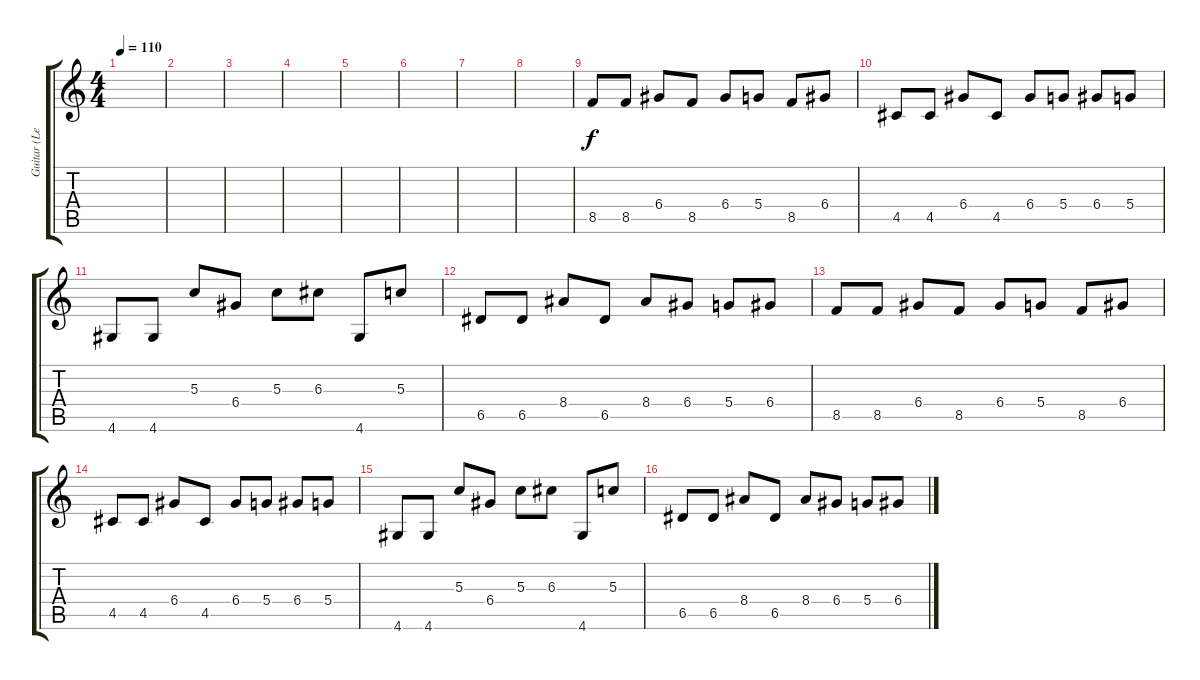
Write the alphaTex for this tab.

\track ("Guitar (Lead)" "Guitar (Le") {instrument distortionguitar}
\staff {score tabs}
\tuning (E4 B3 G3 D3 A2 E2) {hide}
\ts (4 4)
\tempo 110
\clef g2
\ks c
|
|
|
|
|
|
|
|
8.5.8{volume 16} 8.5.8 6.4.8 8.5.8 6.4.8 5.4.8 8.5.8 6.4.8 |
4.5.8 4.5.8 6.4.8 4.5.8 6.4.8 5.4.8 6.4.8 5.4.8 |
4.6.8 4.6.8 5.3.8 6.4.8 5.3.8 6.3.8 4.6.8 5.3.8 |
6.5.8 6.5.8 8.4.8 6.5.8 8.4.8 6.4.8 5.4.8 6.4.8 |
8.5.8 8.5.8 6.4.8 8.5.8 6.4.8 5.4.8 8.5.8 6.4.8 |
4.5.8 4.5.8 6.4.8 4.5.8 6.4.8 5.4.8 6.4.8 5.4.8 |
4.6.8 4.6.8 5.3.8 6.4.8 5.3.8 6.3.8 4.6.8 5.3.8 |
6.5.8 6.5.8 8.4.8 6.5.8 8.4.8 6.4.8 5.4.8 6.4.8
